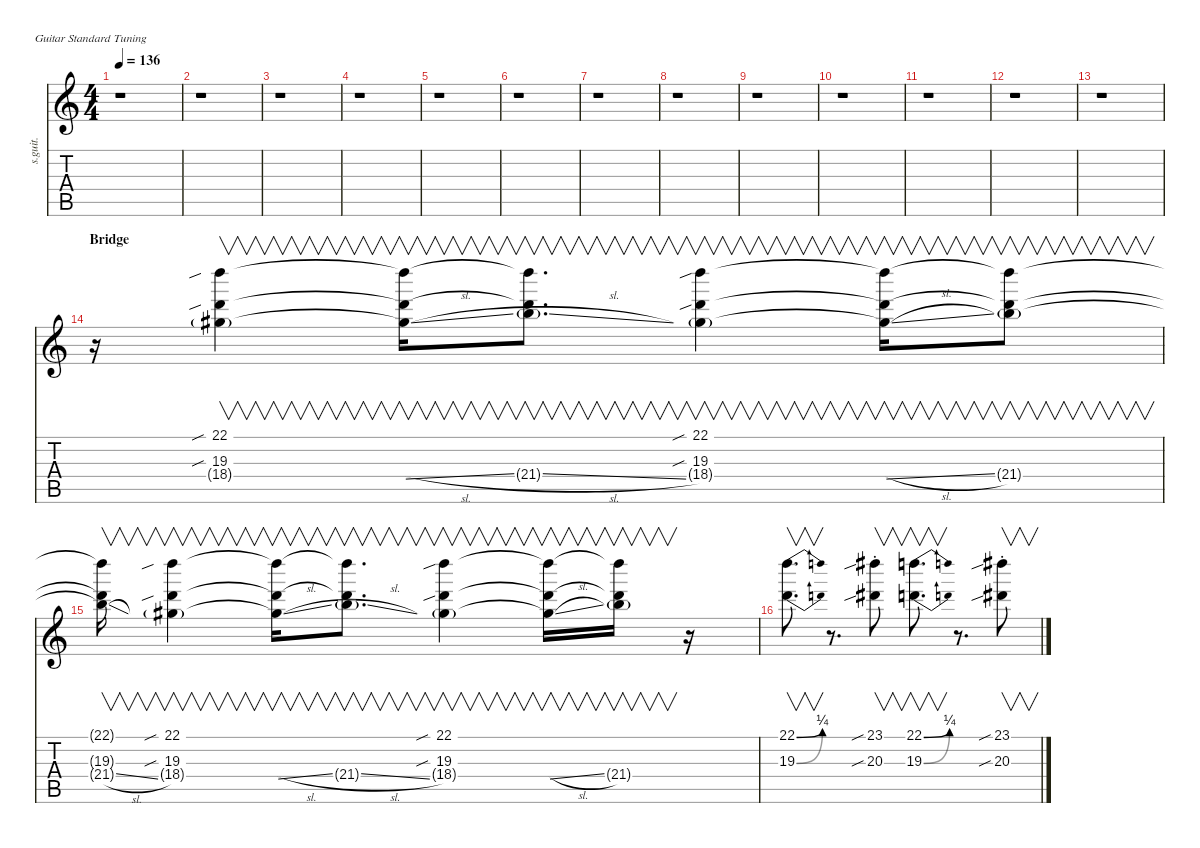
\defaultSystemsLayout 4
\hideDynamics
\bracketExtendMode nobrackets
\track ("Craig Jones" "s.guit.") {instrument lead7fifths}
\staff {score tabs}
\tuning (E4 B3 G3 D3 A2 E2)
\displaytranspose 12
\ts (4 4)
\tempo 136
\clef g2
\ks c
r.1{dy fff} |
r.1 |
r.1 |
r.1 |
r.1 |
r.1 |
r.1 |
r.1 |
r.1 |
r.1 |
r.1 |
r.1 |
r.1 |
\section ("" "Bridge")
r.16 (19.3{sib} 18.4{g acc #} 22.1{sib}).4{v lyrics (0 "") lyrics (1 "") lyrics (2 "") lyrics (3 "") lyrics (4 "")} (19.3{t} 18.4{sl t acc #} 22.1{t}).16{v lyrics (0 "") lyrics (1 "") lyrics (2 "") lyrics (3 "") lyrics (4 "")} (21.4{sl g} 19.3{t} 22.1{t}).8{v d lyrics (0 "") lyrics (1 "") lyrics (2 "") lyrics (3 "") lyrics (4 "")} (18.4{g acc #} 19.3{sib} 22.1{sib}).4{v lyrics (0 "") lyrics (1 "") lyrics (2 "") lyrics (3 "") lyrics (4 "")} (19.3{t} 18.4{sl t acc #} 22.1{t}).16{v lyrics (0 "") lyrics (1 "") lyrics (2 "") lyrics (3 "") lyrics (4 "")} (21.4{g} 19.3{t} 22.1{t}).8{v lyrics (0 "") lyrics (1 "") lyrics (2 "") lyrics (3 "") lyrics (4 "")} |
(21.4{sl t} 19.3{t} 22.1{t}).16{v lyrics (0 "") lyrics (1 "") lyrics (2 "") lyrics (3 "") lyrics (4 "")} (19.3{sib} 18.4{g acc #} 22.1{sib}).4{v lyrics (0 "") lyrics (1 "") lyrics (2 "") lyrics (3 "") lyrics (4 "")} (19.3{t} 18.4{sl t acc #} 22.1{t}).16{v lyrics (0 "") lyrics (1 "") lyrics (2 "") lyrics (3 "") lyrics (4 "")} (21.4{sl g} 19.3{t} 22.1{t}).8{v d lyrics (0 "") lyrics (1 "") lyrics (2 "") lyrics (3 "") lyrics (4 "")} (18.4{g acc #} 19.3{sib} 22.1{sib}).4{v lyrics (0 "") lyrics (1 "") lyrics (2 "") lyrics (3 "") lyrics (4 "")} (19.3{t} 18.4{sl t acc #} 22.1{t}).16{v lyrics (0 "") lyrics (1 "") lyrics (2 "") lyrics (3 "") lyrics (4 "")} (21.4{g} 19.3{t} 22.1{t}).16{v lyrics (0 "") lyrics (1 "") lyrics (2 "") lyrics (3 "") lyrics (4 "")} r.16 |
(19.3{be (bend 0 0 28.799999999999997 1)} 22.1{be (bend 0 0 15 1)}).8{v d lyrics (0 "") lyrics (1 "") lyrics (2 "") lyrics (3 "") lyrics (4 "")} r.8{d} (20.3{sib st acc #} 23.1{sib st acc #}).8{v lyrics (0 "") lyrics (1 "") lyrics (2 "") lyrics (3 "") lyrics (4 "")} (19.3{be (bend 0 0 28.799999999999997 1)} 22.1{be (bend 0 0 15 1)}).8{v d lyrics (0 "") lyrics (1 "") lyrics (2 "") lyrics (3 "") lyrics (4 "")} r.8{d} (20.3{sib st acc #} 23.1{sib st acc #}).8{v lyrics (0 "") lyrics (1 "") lyrics (2 "") lyrics (3 "") lyrics (4 "")}
